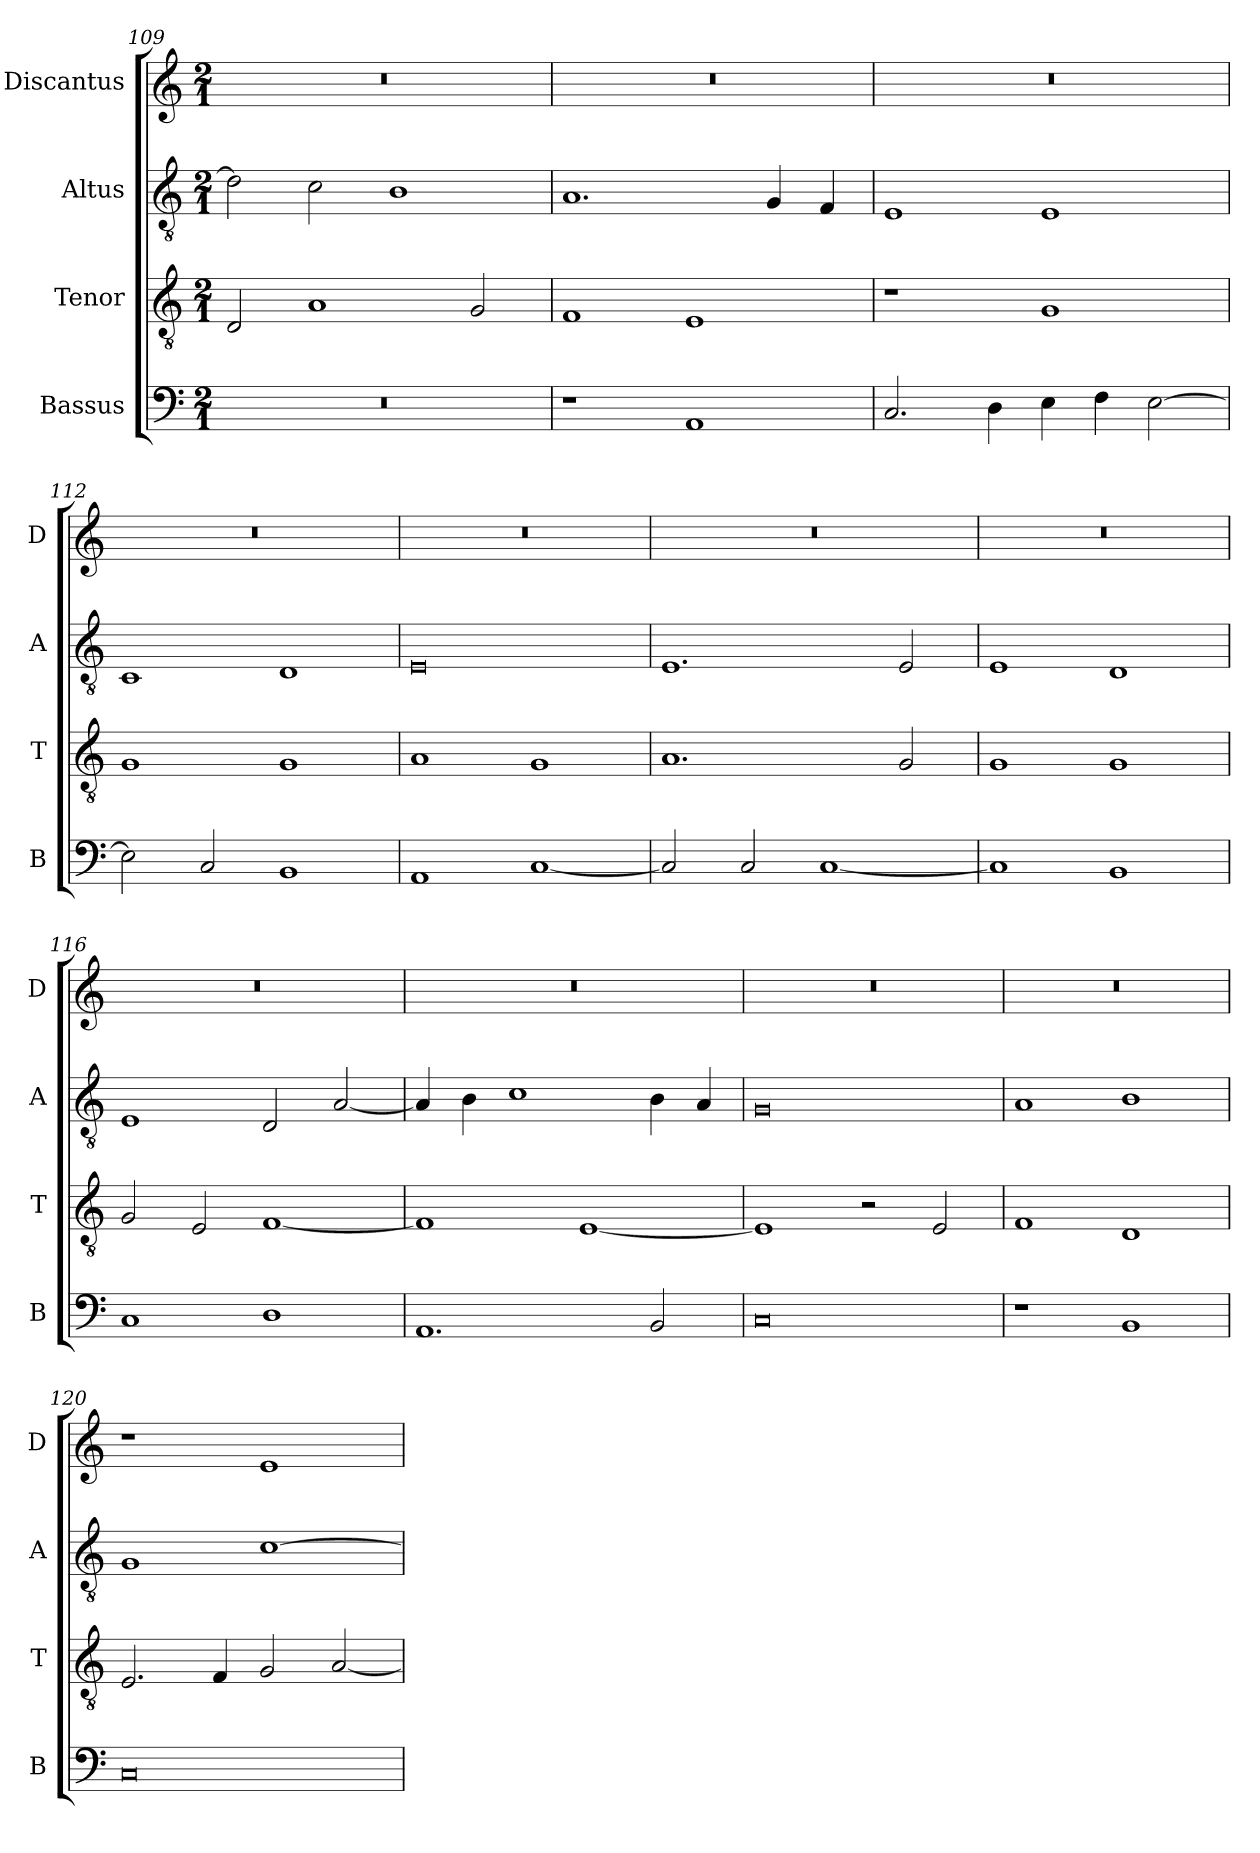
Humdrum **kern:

**kern	**kern	**kern	**kern
*part4	*part3	*part2	*part1
*staff4	*staff3	*staff2	*staff1
*I"Bassus	*I"Tenor	*I"Altus	*I"Discantus
*I'B	*I'T	*I'A	*I'D
*clefF4	*clefGv2	*clefGv2	*clefG2
*k[]	*k[]	*k[]	*k[]
*M2/1	*M2/1	*M2/1	*M2/1
=109	=109	=109	=109
0r	2D/	2d\]	0r
.	1A	2c\	.
.	.	1B	.
.	2G/	.	.
=110	=110	=110	=110
1r	1F	1.A	0r
1AA	1E	.	.
.	.	4G/	.
.	.	4F/	.
=111	=111	=111	=111
2.C/	1r	1E	0r
4D\	.	.	.
4E\	1G	1E	.
4F\	.	.	.
[2E\	.	.	.
=112	=112	=112	=112
2E\]	1G	1C	0r
2C/	.	.	.
1BB	1G	1D	.
=113	=113	=113	=113
1AA	1A	0E	0r
[1C	1G	.	.
=114	=114	=114	=114
2C/]	1.A	1.E	0r
2C/	.	.	.
[1C	.	.	.
.	2G/	2E/	.
=115	=115	=115	=115
1C]	1G	1E	0r
1BB	1G	1D	.
=116	=116	=116	=116
1C	2G/	1E	0r
.	2E/	.	.
1D	[1F	2D/	.
.	.	[2A/	.
=117	=117	=117	=117
1.AA	1F]	4A/]	0r
.	.	4B\	.
.	.	1c	.
.	[1E	.	.
2BB/	.	4B\	.
.	.	4A/	.
=118	=118	=118	=118
0C	1E]	0G	0r
.	2r	.	.
.	2E/	.	.
=119	=119	=119	=119
1r	1F	1A	0r
1BB	1D	1B	.
=120	=120	=120	=120
0C	2.E/	1G	1r
.	4F/	.	.
.	2G/	[1c	1e
.	[2A/	.	.
=	=	=	=
*-	*-	*-	*-
